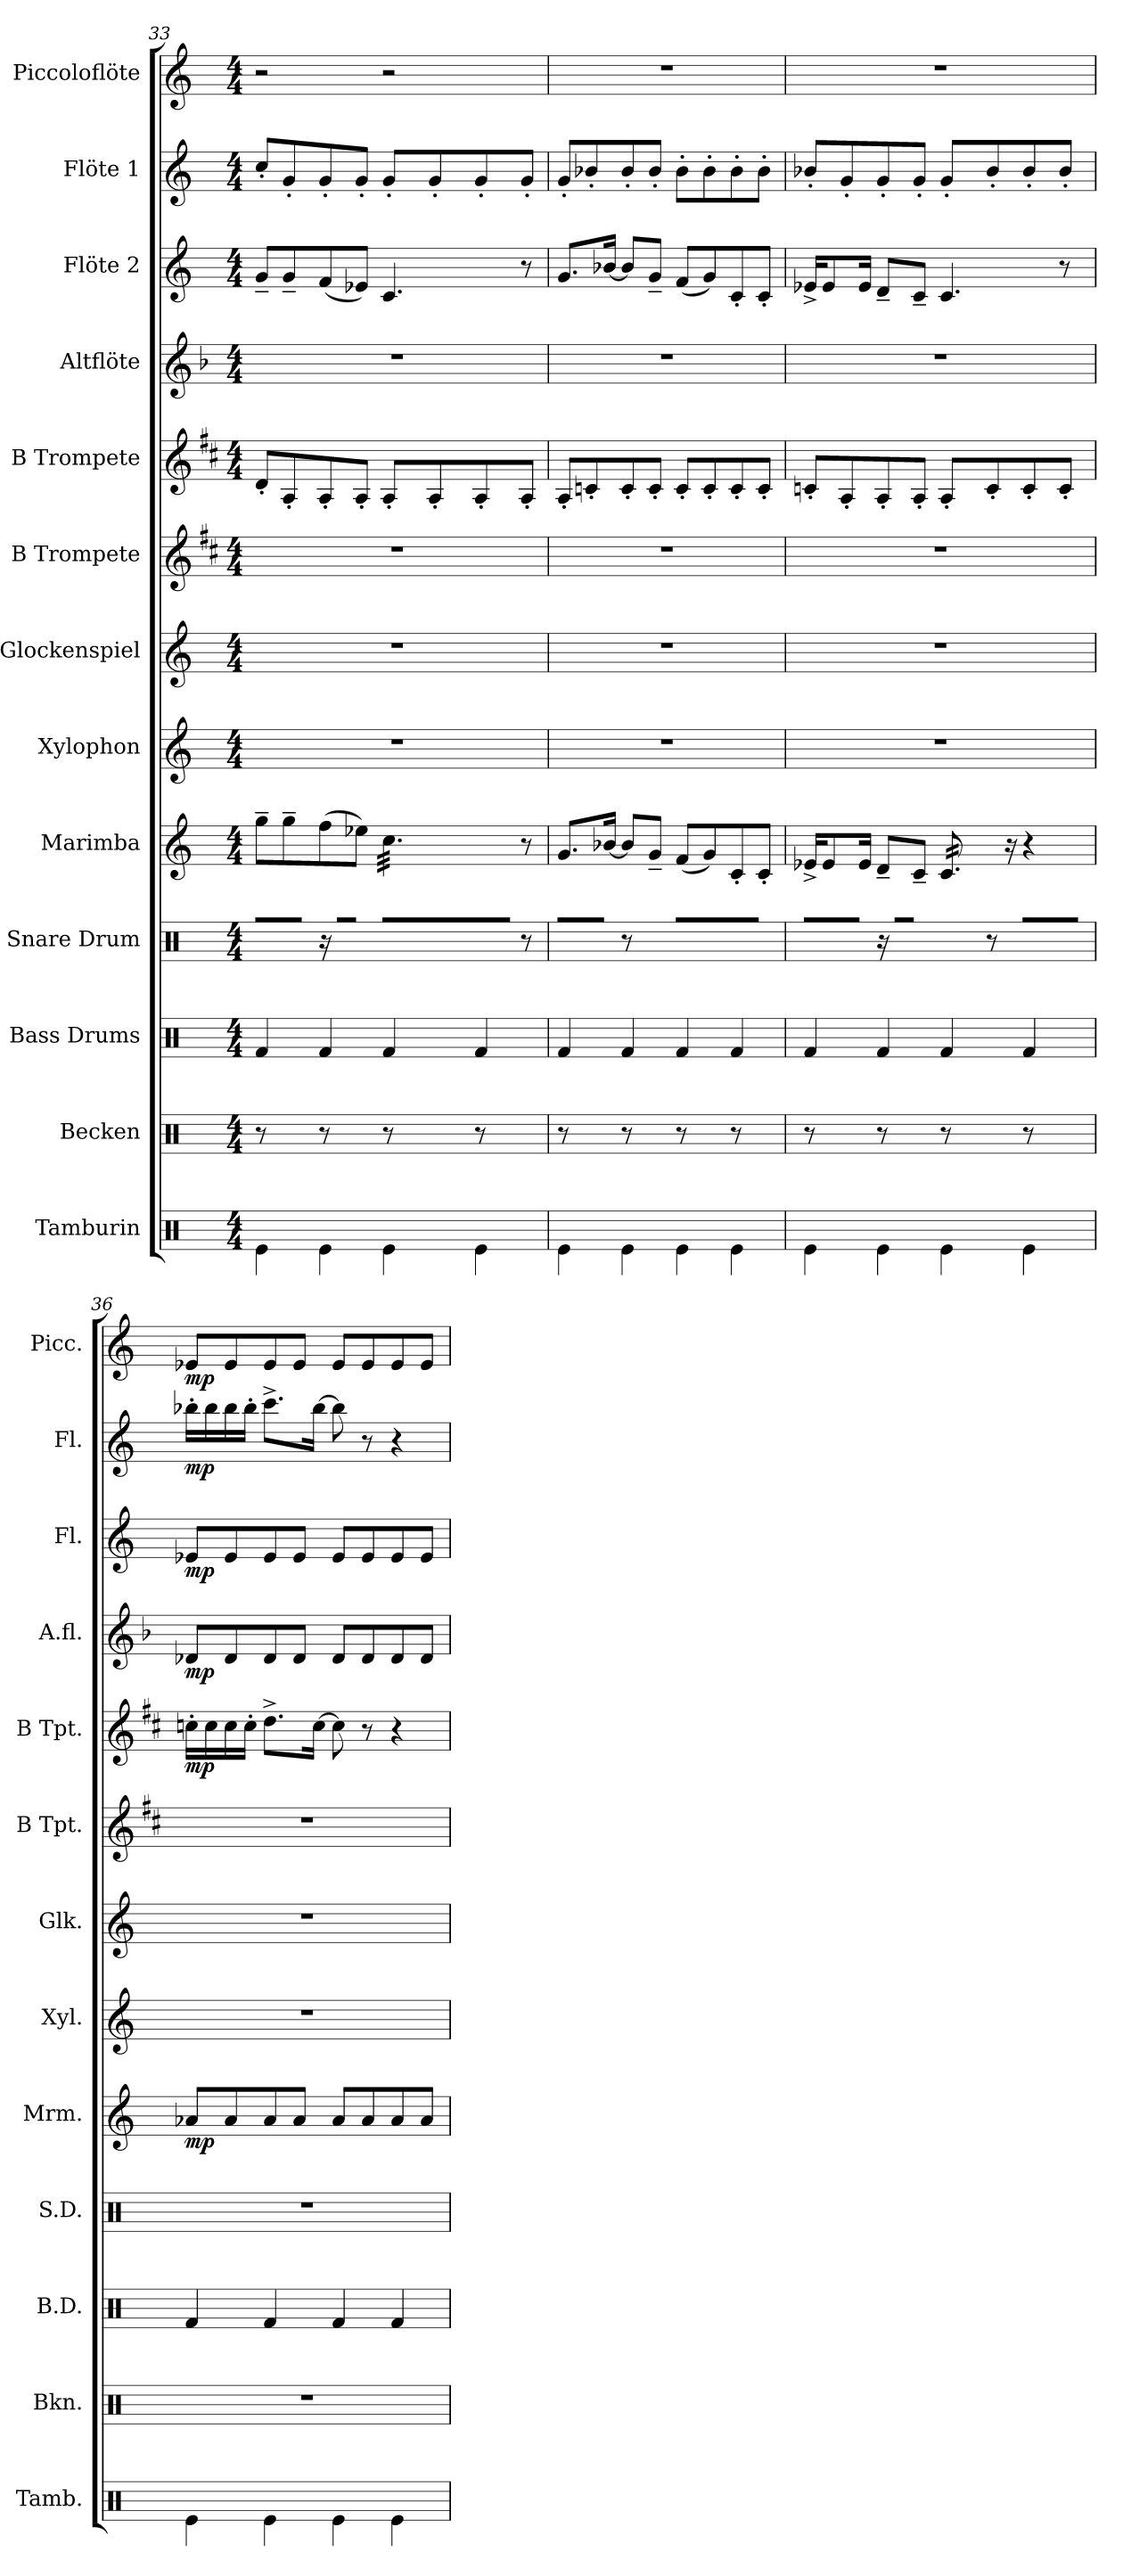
**kern	**kern	**kern	**kern	**kern	**dynam	**kern	**kern	**kern	**kern	**dynam	**kern	**dynam	**kern	**dynam	**kern	**dynam	**kern	**dynam
*part13	*part12	*part11	*part10	*part9	*part9	*part8	*part7	*part6	*part5	*part5	*part4	*part4	*part3	*part3	*part2	*part2	*part1	*part1
*staff13	*staff12	*staff11	*staff10	*staff9	*staff9	*staff8	*staff7	*staff6	*staff5	*staff5	*staff4	*staff4	*staff3	*staff3	*staff2	*staff2	*staff1	*staff1
*I"Tamburin	*I"Becken	*I"Bass Drums	*I"Snare Drum	*I"Marimba	*	*I"Xylophon	*I"Glockenspiel	*I"B Trompete	*I"B Trompete	*	*I"Altflöte	*	*I"Flöte 2	*	*I"Flöte 1	*	*I"Piccoloflöte	*
*I'Tamb.	*I'Bkn.	*I'B.D.	*I'S.D.	*I'Mrm.	*	*I'Xyl.	*I'Glk.	*I'B Tpt.	*I'B Tpt.	*	*I'A.fl.	*	*I'Fl.	*	*I'Fl.	*	*I'Picc.	*
*clefX	*clefX	*clefX	*clefX	*clefG2	*	*clefG2	*clefG2	*clefG2	*clefG2	*	*clefG2	*	*clefG2	*	*clefG2	*	*clefG2	*
*	*	*	*	*	*	*ITrd-7c-12	*ITrd-14c-24	*ITrd1c2	*ITrd1c2	*	*ITrd3c5	*	*	*	*	*	*ITrd-7c-12	*
*k[]	*k[]	*k[]	*k[]	*k[]	*	*k[]	*k[]	*k[]	*k[]	*	*k[]	*	*k[]	*	*k[]	*	*k[]	*
*M4/4	*M4/4	*M4/4	*M4/4	*M4/4	*	*M4/4	*M4/4	*M4/4	*M4/4	*	*M4/4	*	*M4/4	*	*M4/4	*	*M4/4	*
=33	=33	=33	=33	=33	=33	=33	=33	=33	=33	=33	=33	=33	=33	=33	=33	=33	=33	=33
4Re\	8r	4Rf/	8R/L	8gg~\L	.	1r	1r	1r	8c'/L	.	1r	.	8g~/L	.	8cc'/L	.	2r	.
.	8R/	.	16R/L	8gg~\	.	.	.	.	8G'/	.	.	.	8g~/	.	8g'/	.	.	.
.	.	.	16R/JJ	.	.	.	.	.	.	.	.	.	.	.	.	.	.	.
4Re\	8r	4Rf/	16r	(8ff\	.	.	.	.	8G'/	.	.	.	(8f/	.	8g'/	.	.	.
.	.	.	16R/KL	.	.	.	.	.	.	.	.	.	.	.	.	.	.	.
.	8R/	.	8R/J	8ee-X\J)	.	.	.	.	8G'/J	.	.	.	8e-X/J)	.	8g'/J	.	.	.
*	*	*	*tremolo	*	*	*	*	*	*	*	*	*	*	*	*	*	*	*
*	*	*	*	*tremolo	*	*	*	*	*	*	*	*	*	*	*	*	*	*
4Re\	8r	4Rf/	32R/LLL	32cc\LLL	.	.	.	.	8G'/L	.	.	.	4.c/	.	8g'/L	.	2r	.
.	.	.	32R/	32cc\	.	.	.	.	.	.	.	.	.	.	.	.	.	.
.	.	.	32R/	32cc\	.	.	.	.	.	.	.	.	.	.	.	.	.	.
.	.	.	32R/	32cc\	.	.	.	.	.	.	.	.	.	.	.	.	.	.
.	8R/	.	32R/	32cc\	.	.	.	.	8G'/	.	.	.	.	.	8g'/	.	.	.
.	.	.	32R/	32cc\	.	.	.	.	.	.	.	.	.	.	.	.	.	.
.	.	.	32R/	32cc\	.	.	.	.	.	.	.	.	.	.	.	.	.	.
.	.	.	32R/	32cc\	.	.	.	.	.	.	.	.	.	.	.	.	.	.
4Re\	8r	4Rf/	32R/	32cc\	.	.	.	.	8G'/	.	.	.	.	.	8g'/	.	.	.
.	.	.	32R/	32cc\	.	.	.	.	.	.	.	.	.	.	.	.	.	.
.	.	.	32R/	32cc\	.	.	.	.	.	.	.	.	.	.	.	.	.	.
.	.	.	32R/JJJ	32cc\JJJ	.	.	.	.	.	.	.	.	.	.	.	.	.	.
*	*	*	*	*Xtremolo	*	*	*	*	*	*	*	*	*	*	*	*	*	*
.	8R/	.	8r	8r	.	.	.	.	8G'/J	.	.	.	8r	.	8g'/J	.	.	.
=34	=34	=34	=34	=34	=34	=34	=34	=34	=34	=34	=34	=34	=34	=34	=34	=34	=34	=34
4Re\	8r	4Rf/	8.R/L	8.g/L	.	1r	1r	1r	8G'/L	.	1r	.	8.g/L	.	8g'/L	.	1r	.
.	8R/	.	.	.	.	.	.	.	8B-X'/	.	.	.	.	.	8b-X'/	.	.	.
.	.	.	16R/Jk	[16b-X/Jk	.	.	.	.	.	.	.	.	[16b-X/Jk	.	.	.	.	.
4Re\	8r	4Rf/	8r	8b-/L]	.	.	.	.	8B-'/	.	.	.	8b-/L]	.	8b-'/	.	.	.
.	8R/	.	8R/	8g~/J	.	.	.	.	8B-'/J	.	.	.	8g~/J	.	8b-'/J	.	.	.
4Re\	8r	4Rf/	8R/L	(8f/L	.	.	.	.	8B-'/L	.	.	.	(8f/L	.	8b-'\L	.	.	.
.	8R/	.	8R/	8g/)	.	.	.	.	8B-'/	.	.	.	8g/)	.	8b-'\	.	.	.
4Re\	8r	4Rf/	8R/	8c'/	.	.	.	.	8B-'/	.	.	.	8c'/	.	8b-'\	.	.	.
.	8R/	.	8R/J	8c'/J	.	.	.	.	8B-'/J	.	.	.	8c'/J	.	8b-'\J	.	.	.
!!LO:PB:g=z
=35	=35	=35	=35	=35	=35	=35	=35	=35	=35	=35	=35	=35	=35	=35	=35	=35	=35	=35
4Re\	8r	4Rf/	8R/L	16e-X^/KL	.	1r	1r	1r	8B-X'/L	.	1r	.	16e-X^/KL	.	8b-X'/L	.	1r	.
.	.	.	.	8e-/	.	.	.	.	.	.	.	.	8e-/	.	.	.	.	.
.	8R/	.	16R/L	.	.	.	.	.	8G'/	.	.	.	.	.	8g'/	.	.	.
.	.	.	16R/JJ	16e-/Jk	.	.	.	.	.	.	.	.	16e-/Jk	.	.	.	.	.
4Re\	8r	4Rf/	16r	8d~/L	.	.	.	.	8G'/	.	.	.	8d~/L	.	8g'/	.	.	.
.	.	.	16R/KL	.	.	.	.	.	.	.	.	.	.	.	.	.	.	.
.	8R/	.	8R/J	8c~/J	.	.	.	.	8G'/J	.	.	.	8c~/J	.	8g'/J	.	.	.
*	*	*	*	*tremolo	*	*	*	*	*	*	*	*	*	*	*	*	*	*
4Re\	8r	4Rf/	32R/	32c/LLL	.	.	.	.	8G'/L	.	.	.	4.c/	.	8g'/L	.	.	.
.	.	.	32R/	32c/	.	.	.	.	.	.	.	.	.	.	.	.	.	.
.	.	.	32R/	32c/	.	.	.	.	.	.	.	.	.	.	.	.	.	.
.	.	.	32R/	32c/	.	.	.	.	.	.	.	.	.	.	.	.	.	.
*	*	*	*Xtremolo	*	*	*	*	*	*	*	*	*	*	*	*	*	*	*
.	8R/	.	8r	32c/	.	.	.	.	8B-'/	.	.	.	.	.	8b-'/	.	.	.
.	.	.	.	32c/JJJ	.	.	.	.	.	.	.	.	.	.	.	.	.	.
*	*	*	*	*Xtremolo	*	*	*	*	*	*	*	*	*	*	*	*	*	*
.	.	.	.	16r	.	.	.	.	.	.	.	.	.	.	.	.	.	.
4Re\	8r	4Rf/	16R/LL	4r	.	.	.	.	8B-'/	.	.	.	.	.	8b-'/	.	.	.
.	.	.	16R/	.	.	.	.	.	.	.	.	.	.	.	.	.	.	.
.	8R/	.	16R/	.	.	.	.	.	8B-'/J	.	.	.	8r	.	8b-'/J	.	.	.
.	.	.	16R/JJ	.	.	.	.	.	.	.	.	.	.	.	.	.	.	.
=36	=36	=36	=36	=36	=36	=36	=36	=36	=36	=36	=36	=36	=36	=36	=36	=36	=36	=36
!	!	!	!	!	!LO:DY:b	!	!	!	!	!LO:DY:b	!	!LO:DY:b	!	!LO:DY:b	!	!LO:DY:b	!	!LO:DY:b
4Re\	1r	4Rf/	1r	8a-X/L	mp	1r	1r	1r	16b-X'\LL	mp	8A-X/L	mp	8e-X/L	mp	16bb-X'\LL	mp	8ee-X/L	mp
.	.	.	.	.	.	.	.	.	16b-\	.	.	.	.	.	16bb-\	.	.	.
.	.	.	.	8a-/	.	.	.	.	16b-\	.	8A-/	.	8e-/	.	16bb-\	.	8ee-/	.
.	.	.	.	.	.	.	.	.	16b-'\JJ	.	.	.	.	.	16bb-'\JJ	.	.	.
4Re\	.	4Rf/	.	8a-/	.	.	.	.	8.cc^\L	.	8A-/	.	8e-/	.	8.ccc^\L	.	8ee-/	.
.	.	.	.	8a-/J	.	.	.	.	.	.	8A-/J	.	8e-/J	.	.	.	8ee-/J	.
.	.	.	.	.	.	.	.	.	[16b-\Jk	.	.	.	.	.	[16bb-\Jk	.	.	.
4Re\	.	4Rf/	.	8a-/L	.	.	.	.	8b-\]	.	8A-/L	.	8e-/L	.	8bb-\]	.	8ee-/L	.
.	.	.	.	8a-/	.	.	.	.	8r	.	8A-/	.	8e-/	.	8r	.	8ee-/	.
4Re\	.	4Rf/	.	8a-/	.	.	.	.	4r	.	8A-/	.	8e-/	.	4r	.	8ee-/	.
.	.	.	.	8a-/J	.	.	.	.	.	.	8A-/J	.	8e-/J	.	.	.	8ee-/J	.
=	=	=	=	=	=	=	=	=	=	=	=	=	=	=	=	=	=	=
*-	*-	*-	*-	*-	*-	*-	*-	*-	*-	*-	*-	*-	*-	*-	*-	*-	*-	*-
